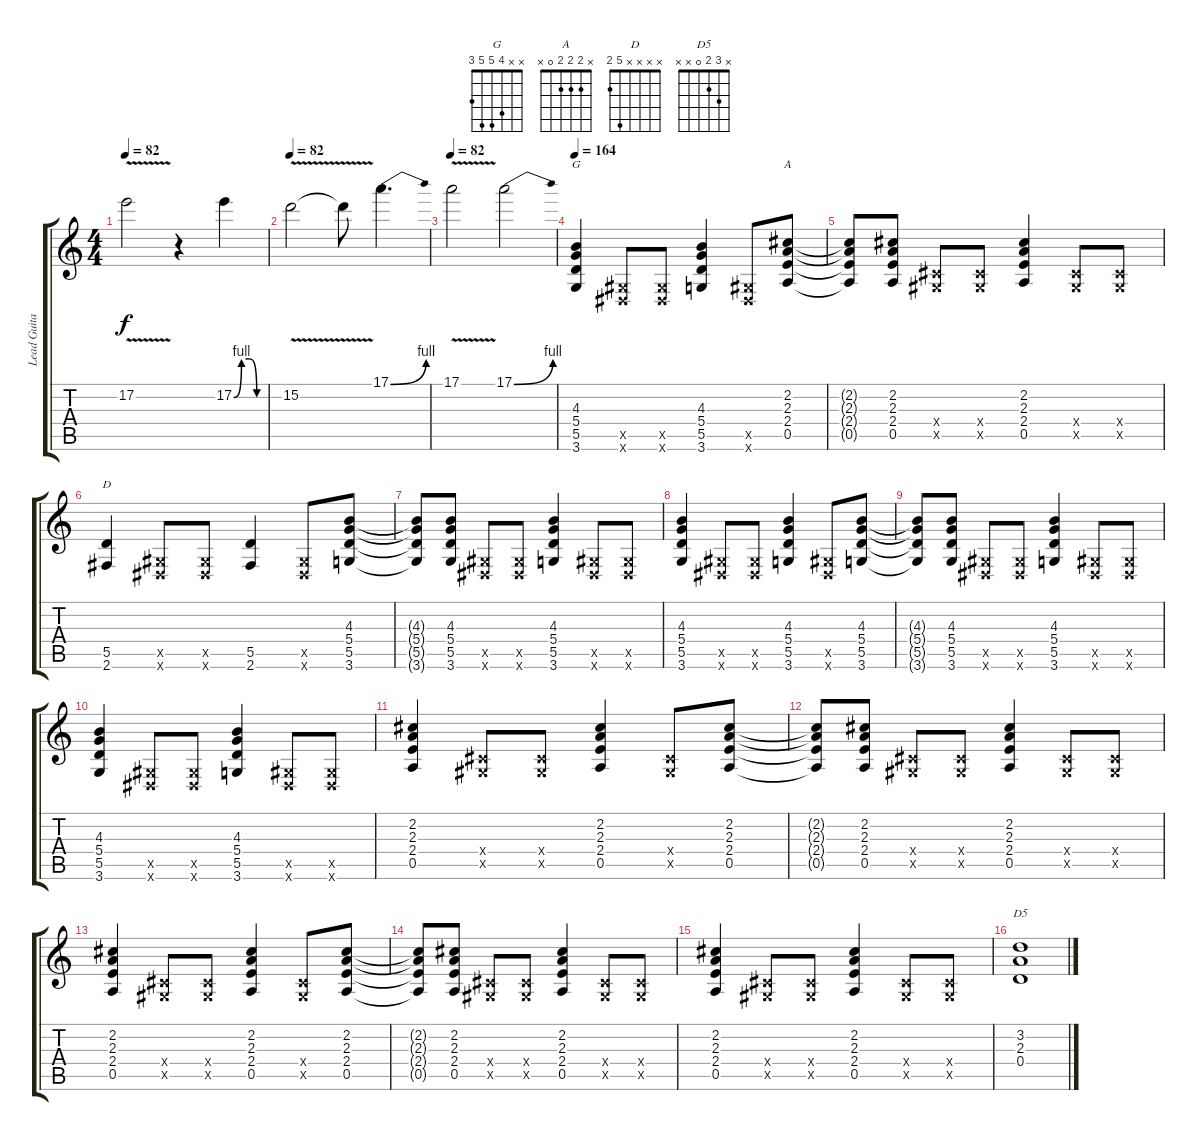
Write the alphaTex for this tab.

\track ("Lead Guitar: Slash" "Lead Guita") {instrument distortionguitar}
\staff {score tabs}
\tuning (E4 B3 G3 D3 A2 E2) {hide}
\chord ("G" x x 4 5 5 3)
\chord ("A" x 2 2 2 0 x)
\chord ("D" x x x x 5 2)
\chord ("D5" x 3 2 0 x x)
\ts (4 4)
\tempo 82
\clef g2
\ks c
17.2{v}.2{dy f} r.4 17.2{be (custom 0 0 15 4 30 4 45 0 60 0)}.4 |
\tempo 82
15.2{v}.2 15.2{t}.8 17.1{be (bend 0 0 60 4)}.4{d} |
\tempo 82
17.1{v}.2 17.1{be (bend 0 0 60 4)}.2 |
\tempo 164
(4.3 5.4 5.5 3.6).4{ch "G"} (-1.5{x} -1.6{x}).8 (-1.5{x} -1.6{x}).8 (4.3 5.4 5.5 3.6).4 (-1.5{x} -1.6{x}).8 (2.2 2.3 2.4 0.5).8{ch "A"} |
(2.2{t} 2.3{t} 2.4{t} 0.5{t}).8 (2.2 2.3 2.4 0.5).8 (-1.4{x} -1.5{x}).8 (-1.4{x} -1.5{x}).8 (2.2 2.3 2.4 0.5).4 (-1.4{x} -1.5{x}).8 (-1.4{x} -1.5{x}).8 |
(5.5 2.6).4{ch "D"} (-1.5{x} -1.6{x}).8 (-1.5{x} -1.6{x}).8 (5.5 2.6).4 (-1.5{x} -1.6{x}).8 (4.3 5.4 5.5 3.6).8 |
(4.3{t} 5.4{t} 5.5{t} 3.6{t}).8 (4.3 5.4 5.5 3.6).8 (-1.5{x} -1.6{x}).8 (-1.5{x} -1.6{x}).8 (4.3 5.4 5.5 3.6).4 (-1.5{x} -1.6{x}).8 (-1.5{x} -1.6{x}).8 |
(4.3 5.4 5.5 3.6).4 (-1.5{x} -1.6{x}).8 (-1.5{x} -1.6{x}).8 (4.3 5.4 5.5 3.6).4 (-1.5{x} -1.6{x}).8 (4.3 5.4 5.5 3.6).8 |
(4.3{t} 5.4{t} 5.5{t} 3.6{t}).8 (4.3 5.4 5.5 3.6).8 (-1.5{x} -1.6{x}).8 (-1.5{x} -1.6{x}).8 (4.3 5.4 5.5 3.6).4 (-1.5{x} -1.6{x}).8 (-1.5{x} -1.6{x}).8 |
(4.3 5.4 5.5 3.6).4 (-1.5{x} -1.6{x}).8 (-1.5{x} -1.6{x}).8 (4.3 5.4 5.5 3.6).4 (-1.5{x} -1.6{x}).8 (-1.5{x} -1.6{x}).8 |
(2.2 2.3 2.4 0.5).4 (-1.4{x} -1.5{x}).8 (-1.4{x} -1.5{x}).8 (2.2 2.3 2.4 0.5).4 (-1.4{x} -1.5{x}).8 (2.2 2.3 2.4 0.5).8 |
(2.2{t} 2.3{t} 2.4{t} 0.5{t}).8 (2.2 2.3 2.4 0.5).8 (-1.4{x} -1.5{x}).8 (-1.4{x} -1.5{x}).8 (2.2 2.3 2.4 0.5).4 (-1.4{x} -1.5{x}).8 (-1.4{x} -1.5{x}).8 |
(2.2 2.3 2.4 0.5).4 (-1.4{x} -1.5{x}).8 (-1.4{x} -1.5{x}).8 (2.2 2.3 2.4 0.5).4 (-1.4{x} -1.5{x}).8 (2.2 2.3 2.4 0.5).8 |
(2.2{t} 2.3{t} 2.4{t} 0.5{t}).8 (2.2 2.3 2.4 0.5).8 (-1.4{x} -1.5{x}).8 (-1.4{x} -1.5{x}).8 (2.2 2.3 2.4 0.5).4 (-1.4{x} -1.5{x}).8 (-1.4{x} -1.5{x}).8 |
(2.2 2.3 2.4 0.5).4 (-1.4{x} -1.5{x}).8 (-1.4{x} -1.5{x}).8 (2.2 2.3 2.4 0.5).4 (-1.4{x} -1.5{x}).8 (-1.4{x} -1.5{x}).8 |
(3.2 2.3 0.4).1{ch "D5"}
